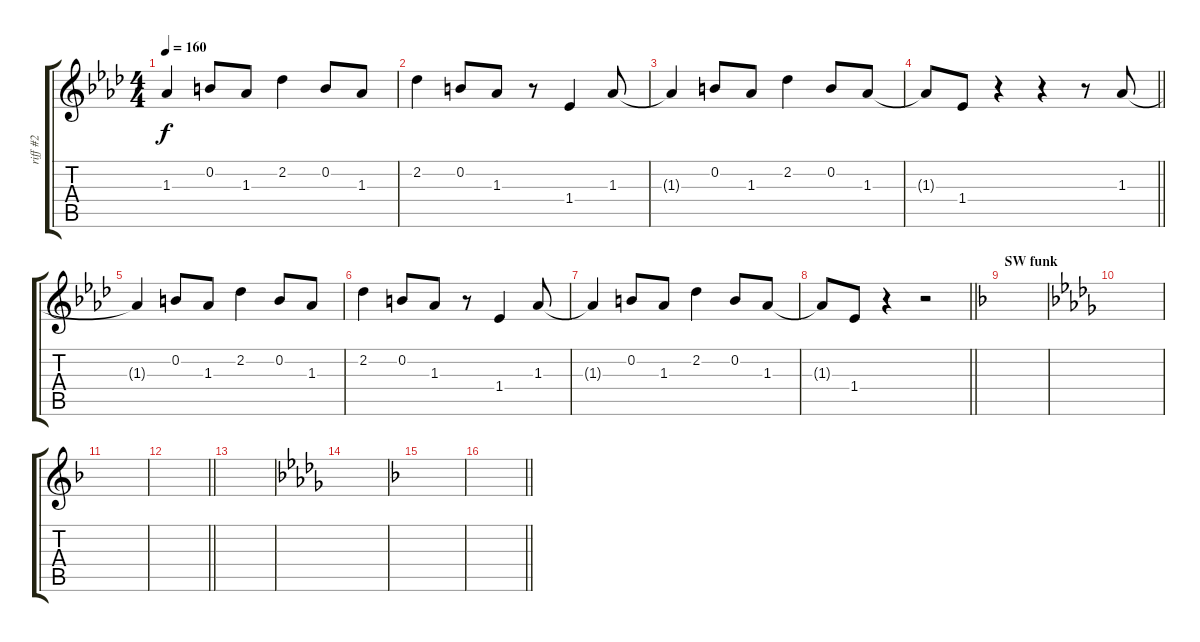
\track ("riff #2" "riff #2") {instrument drawbarorgan}
\staff {score tabs}
\tuning (E5 B4 G4 D4 A3 E3) {hide}
\ts (4 4)
\tempo 160
\clef g2
\ks ab
1.3{t}.4{dy f} 0.2.8 1.3.8 2.2.4 0.2.8 1.3.8 |
2.2.4 0.2.8 1.3.8 r.8 1.4.4 1.3.8 |
1.3{t}.4 0.2.8 1.3.8 2.2.4 0.2.8 1.3.8 |
\barLineRight lightlight
1.3{t}.8 1.4.8 r.4 r.4 r.8 1.3.8 |
1.3{t}.4 0.2.8 1.3.8 2.2.4 0.2.8 1.3.8 |
2.2.4 0.2.8 1.3.8 r.8 1.4.4 1.3.8 |
1.3{t}.4 0.2.8 1.3.8 2.2.4 0.2.8 1.3.8 |
\barLineRight lightlight
1.3{t}.8 1.4.8 r.4 r.2 |
\section ("" "SW funk")
\ks f
|
\ks bbminor
|
\ks f
|
\barLineRight lightlight
|
|
\ks bbminor
|
\ks f
|
\barLineRight lightlight
